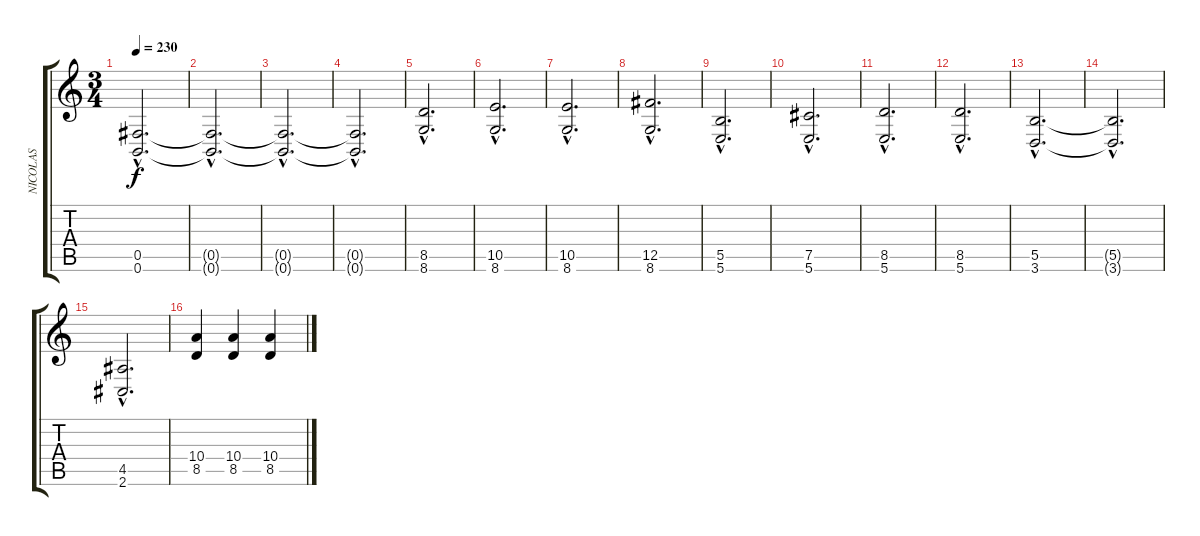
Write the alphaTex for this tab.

\track ("NICOLAS" "NICOLAS") {instrument overdrivenguitar}
\staff {score tabs}
\tuning (Db4 Ab3 E3 B2 Gb2 B1) {hide}
\ts (3 4)
\tempo 230
\clef g2
\ks c
(0.5{hac} 0.6{hac}).2{d dy f} |
(0.5{hac t} 0.6{hac t}).2{d} |
(0.5{hac t} 0.6{hac t}).2{d} |
(0.5{hac t} 0.6{hac t}).2{d} |
(8.5{hac} 8.6{hac}).2{d} |
(10.5{hac} 8.6{hac}).2{d} |
(10.5{hac} 8.6{hac}).2{d} |
(12.5{hac} 8.6{hac}).2{d} |
(5.5{hac} 5.6{hac}).2{d} |
(7.5{hac} 5.6{hac}).2{d} |
(8.5{hac} 5.6{hac}).2{d} |
(8.5{hac} 5.6{hac}).2{d} |
(5.5{hac} 3.6{hac}).2{d} |
(5.5{hac t} 3.6{hac t}).2{d} |
(4.5{hac} 2.6{hac}).2{d} |
(10.4 8.5).4 (10.4 8.5).4 (10.4 8.5).4
